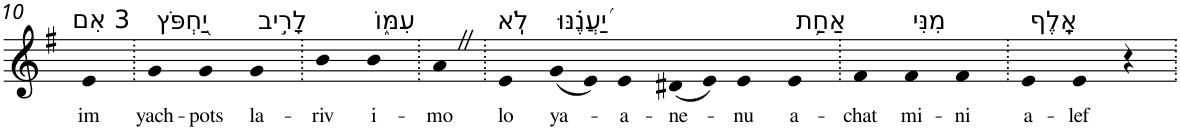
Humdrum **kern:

**kern	**text
*part1	*part1
*staff1	*staff1
*I"Piano	*
*I'Pno	*
!!LO:PB:g=z
*clefG2	*
*k[f#]	*
*G:	*
=10	=10
!LO:TX:a:t=3 אִם	!
!	!LO:LY:b
4e	im
=11.	=11.
!LO:TX:a:t=יַ֭חְפֹּץ	!
!	!LO:LY:b
4g	yach-
!	!LO:LY:b
4g	-pots
!LO:TX:a:t=לָרִ֣יב	!
!	!LO:LY:b
4g	la-
=12.	=12.
!	!LO:LY:b
4b	-riv
!LO:TX:a:t=עִמּ֑וֹ	!
!	!LO:LY:b
4b	i-
=13.	=13.
!	!LO:LY:b
4aZ	-mo
=14.	=14.
!LO:TX:a:t=לֹֽא	!
!	!LO:LY:b
4e	lo
!LO:TX:a:t=יַ֝עֲנֶ֗נּוּ	!
!	!LO:LY:b
(8g	ya-
8e)	.
!	!LO:LY:b
4e	-a-
!	!LO:LY:b
(8d#X	-ne-
8e)	.
!	!LO:LY:b
4e	-nu
!LO:TX:a:t=אַחַ֥ת	!
!	!LO:LY:b
4e	a-
=15.	=15.
!	!LO:LY:b
4f#	-chat
!LO:TX:a:t=מִנִּי	!
!	!LO:LY:b
4f#	mi-
!	!LO:LY:b
4f#	-ni
=16.	=16.
!LO:TX:a:t=אָֽלֶף	!
!	!LO:LY:b
4e	a-
!	!LO:LY:b
4e	-lef
4r	.
=.	=.
*-	*-
